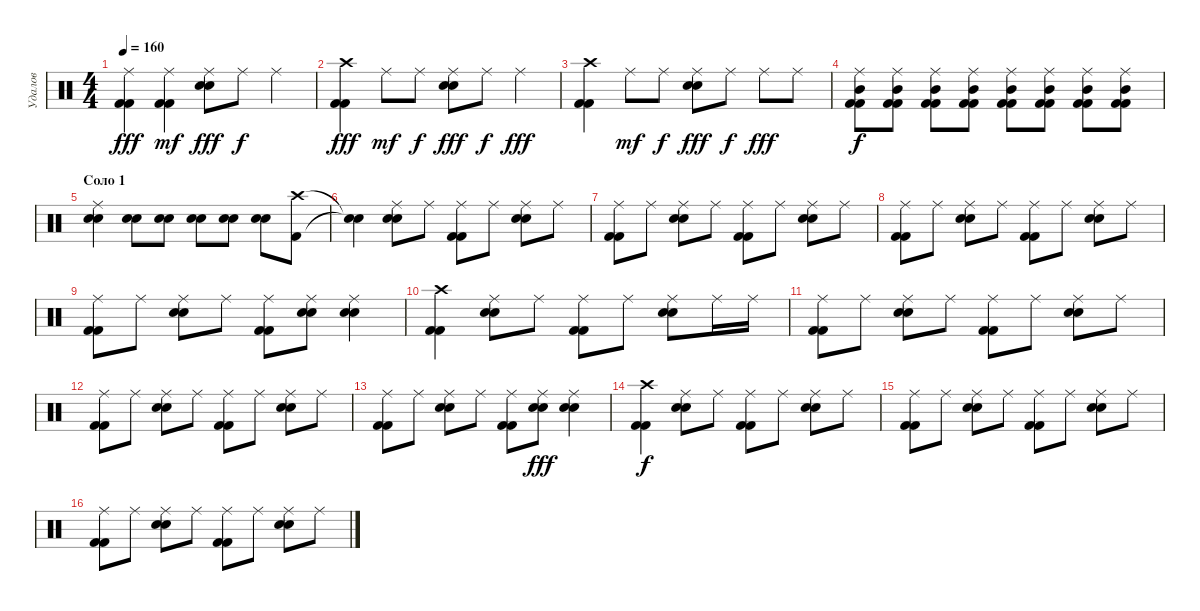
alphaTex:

\track ("Удалов" "Удалов") {instrument percussion}
\staff {score}
\articulation defaults
\ts (4 4)
\tempo 160
\clef neutral
\ks c
("Ride (middle)" "Kick (hit) 2" "Kick (hit) 2").4{dy fff} ("Ride (middle)" "Kick (hit) 2" "Kick (hit) 2").4{dy mf} ("Ride (middle)" "Electric Snare (hit)" "Electric Snare (hit)").8{dy fff} "Ride (middle)".8{dy f} "Ride (middle)".4 |
("Crash high (hit)" "Kick (hit) 2" "Kick (hit) 2").4{dy fff} "Ride (middle)".8{dy mf} "Ride (middle)".8{dy f} ("Ride (middle)" "Electric Snare (hit)" "Electric Snare (hit)").8{dy fff} "Ride (middle)".8{dy f} "Ride (middle)".4{dy fff} |
("Crash high (hit)" "Kick (hit) 2" "Kick (hit) 2").4 "Ride (middle)".8{dy mf} "Ride (middle)".8{dy f} ("Ride (middle)" "Electric Snare (hit)" "Electric Snare (hit)").8{dy fff} "Ride (middle)".8{dy f} "Ride (middle)".8{dy fff} "Ride (middle)".8 |
("Ride (middle)" "Mid Tom (hit)" "Kick (hit) 2" "Kick (hit) 2").8{dy f} ("Ride (middle)" "Mid Tom (hit)" "Kick (hit) 2" "Kick (hit) 2").8 ("Ride (middle)" "Mid Tom (hit)" "Kick (hit) 2" "Kick (hit) 2").8 ("Ride (middle)" "Mid Tom (hit)" "Kick (hit) 2" "Kick (hit) 2").8 ("Ride (middle)" "Mid Tom (hit)" "Kick (hit) 2" "Kick (hit) 2").8 ("Ride (middle)" "Mid Tom (hit)" "Kick (hit) 2" "Kick (hit) 2").8 ("Ride (middle)" "Mid Tom (hit)" "Kick (hit) 2" "Kick (hit) 2").8 ("Ride (middle)" "Mid Tom (hit)" "Kick (hit) 2" "Kick (hit) 2").8 |
\section ("" "Соло 1")
("Ride (middle)" "Electric Snare (hit)" "Electric Snare (hit)").4 ("Electric Snare (hit)" "Electric Snare (hit)").8 ("Electric Snare (hit)" "Electric Snare (hit)").8 ("Electric Snare (hit)" "Electric Snare (hit)").8 ("Electric Snare (hit)" "Electric Snare (hit)").8 ("Electric Snare (hit)" "Electric Snare (hit)").8 ("Crash high (hit)" "Kick (hit) 2").8 |
("Snare (hit)"{t} "Snare (hit)"{t}).4 ("Ride (middle)" "Electric Snare (hit)" "Electric Snare (hit)").8 "Ride (middle)".8 ("Ride (middle)" "Kick (hit) 2" "Kick (hit) 2").8 "Ride (middle)".8 ("Ride (middle)" "Electric Snare (hit)" "Electric Snare (hit)").8 "Ride (middle)".8 |
("Ride (middle)" "Kick (hit) 2" "Kick (hit) 2").8 "Ride (middle)".8 ("Ride (middle)" "Electric Snare (hit)" "Electric Snare (hit)").8 "Ride (middle)".8 ("Ride (middle)" "Kick (hit) 2" "Kick (hit) 2").8 "Ride (middle)".8 ("Ride (middle)" "Electric Snare (hit)" "Electric Snare (hit)").8 "Ride (middle)".8 |
("Ride (middle)" "Kick (hit) 2" "Kick (hit) 2").8 "Ride (middle)".8 ("Ride (middle)" "Electric Snare (hit)" "Electric Snare (hit)").8 "Ride (middle)".8 ("Ride (middle)" "Kick (hit) 2" "Kick (hit) 2").8 "Ride (middle)".8 ("Ride (middle)" "Electric Snare (hit)" "Electric Snare (hit)").8 "Ride (middle)".8 |
("Ride (middle)" "Kick (hit) 2" "Kick (hit) 2").8 "Ride (middle)".8 ("Ride (middle)" "Electric Snare (hit)" "Electric Snare (hit)").8 "Ride (middle)".8 ("Ride (middle)" "Kick (hit) 2" "Kick (hit) 2").8 ("Ride (middle)" "Electric Snare (hit)" "Electric Snare (hit)").8 ("Ride (middle)" "Electric Snare (hit)" "Electric Snare (hit)").4 |
("Crash high (hit)" "Kick (hit) 2" "Kick (hit) 2").4 ("Ride (middle)" "Electric Snare (hit)" "Electric Snare (hit)").8 "Ride (middle)".8 ("Ride (middle)" "Kick (hit) 2" "Kick (hit) 2").8 "Ride (middle)".8 ("Ride (middle)" "Electric Snare (hit)" "Electric Snare (hit)").8 "Ride (middle)".16 "Ride (middle)".16 |
("Ride (middle)" "Kick (hit) 2" "Kick (hit) 2").8 "Ride (middle)".8 ("Ride (middle)" "Electric Snare (hit)" "Electric Snare (hit)").8 "Ride (middle)".8 ("Ride (middle)" "Kick (hit) 2" "Kick (hit) 2").8 "Ride (middle)".8 ("Ride (middle)" "Electric Snare (hit)" "Electric Snare (hit)").8 "Ride (middle)".8 |
("Ride (middle)" "Kick (hit) 2" "Kick (hit) 2").8 "Ride (middle)".8 ("Ride (middle)" "Electric Snare (hit)" "Electric Snare (hit)").8 "Ride (middle)".8 ("Ride (middle)" "Kick (hit) 2" "Kick (hit) 2").8 "Ride (middle)".8 ("Ride (middle)" "Electric Snare (hit)" "Electric Snare (hit)").8 "Ride (middle)".8 |
("Ride (middle)" "Kick (hit) 2" "Kick (hit) 2").8 "Ride (middle)".8 ("Ride (middle)" "Electric Snare (hit)" "Electric Snare (hit)").8 "Ride (middle)".8 ("Ride (middle)" "Kick (hit) 2" "Kick (hit) 2").8 ("Ride (middle)" "Electric Snare (hit)" "Electric Snare (hit)").8{dy fff} ("Ride (middle)" "Electric Snare (hit)" "Electric Snare (hit)").4 |
("Crash high (hit)" "Kick (hit) 2" "Kick (hit) 2").4{dy f} ("Ride (middle)" "Electric Snare (hit)" "Electric Snare (hit)").8 "Ride (middle)".8 ("Ride (middle)" "Kick (hit) 2" "Kick (hit) 2").8 "Ride (middle)".8 ("Ride (middle)" "Electric Snare (hit)" "Electric Snare (hit)").8 "Ride (middle)".8 |
("Ride (middle)" "Kick (hit) 2" "Kick (hit) 2").8 "Ride (middle)".8 ("Ride (middle)" "Electric Snare (hit)" "Electric Snare (hit)").8 "Ride (middle)".8 ("Ride (middle)" "Kick (hit) 2" "Kick (hit) 2").8 "Ride (middle)".8 ("Ride (middle)" "Electric Snare (hit)" "Electric Snare (hit)").8 "Ride (middle)".8 |
("Ride (middle)" "Kick (hit) 2" "Kick (hit) 2").8 "Ride (middle)".8 ("Ride (middle)" "Electric Snare (hit)" "Electric Snare (hit)").8 "Ride (middle)".8 ("Ride (middle)" "Kick (hit) 2" "Kick (hit) 2").8 "Ride (middle)".8 ("Ride (middle)" "Electric Snare (hit)" "Electric Snare (hit)").8 "Ride (middle)".8
